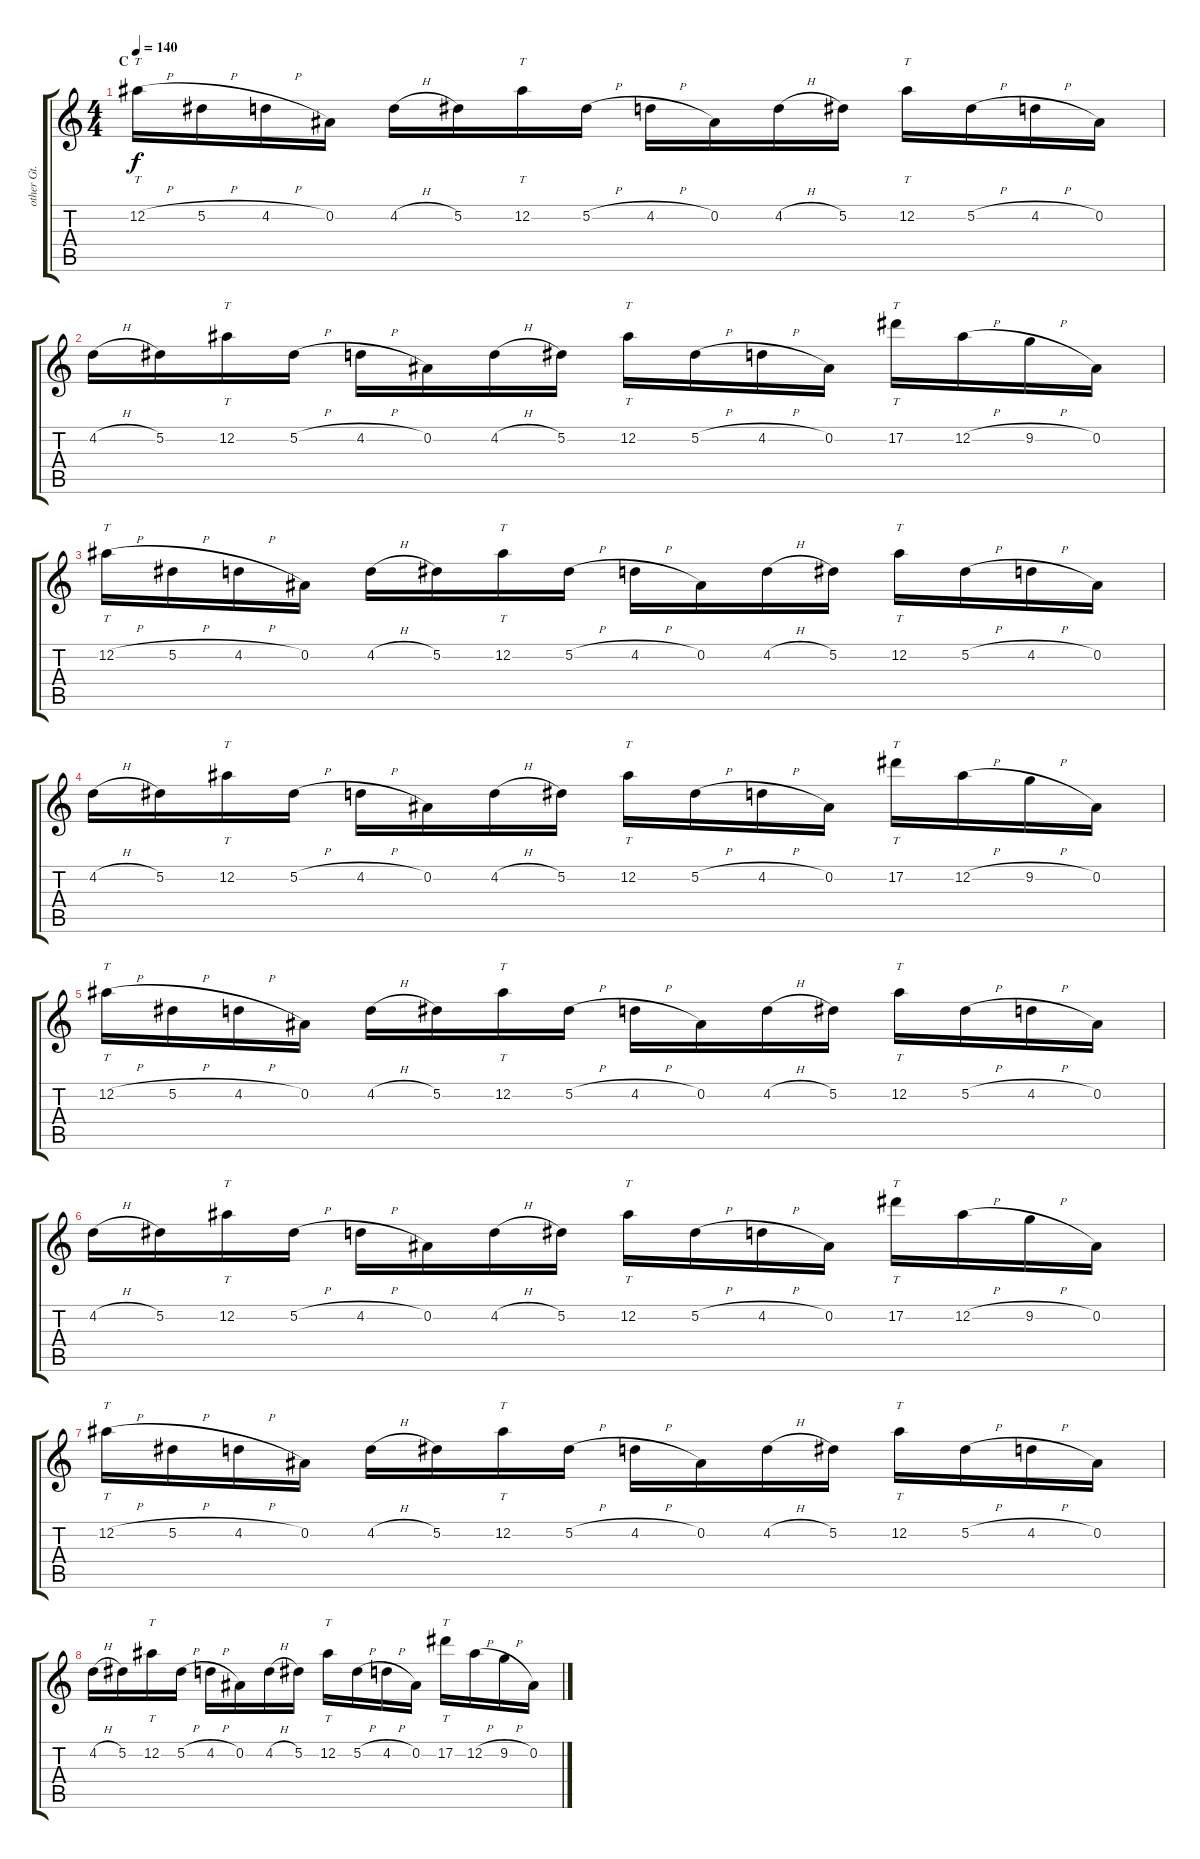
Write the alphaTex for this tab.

\track ("other Gt." "other Gt.") {instrument overdrivenguitar}
\staff {score tabs}
\tuning (Eb4 Bb3 Gb3 Db3 Ab2 Eb2) {hide}
\ts (4 4)
\section ("" "C")
\tempo 140
\clef g2
\ks c
12.2{h}.16{tt dy f} 5.2{h}.16 4.2{h}.16 0.2.16 4.2{h}.16 5.2.16 12.2.16{tt} 5.2{h}.16 4.2{h}.16 0.2.16 4.2{h}.16 5.2.16 12.2.16{tt} 5.2{h}.16 4.2{h}.16 0.2.16 |
4.2{h}.16 5.2.16 12.2.16{tt} 5.2{h}.16 4.2{h}.16 0.2.16 4.2{h}.16 5.2.16 12.2.16{tt} 5.2{h}.16 4.2{h}.16 0.2.16 17.2.16{tt} 12.2{h}.16 9.2{h}.16 0.2.16 |
12.2{h}.16{tt} 5.2{h}.16 4.2{h}.16 0.2.16 4.2{h}.16 5.2.16 12.2.16{tt} 5.2{h}.16 4.2{h}.16 0.2.16 4.2{h}.16 5.2.16 12.2.16{tt} 5.2{h}.16 4.2{h}.16 0.2.16 |
4.2{h}.16 5.2.16 12.2.16{tt} 5.2{h}.16 4.2{h}.16 0.2.16 4.2{h}.16 5.2.16 12.2.16{tt} 5.2{h}.16 4.2{h}.16 0.2.16 17.2.16{tt} 12.2{h}.16 9.2{h}.16 0.2.16 |
12.2{h}.16{tt} 5.2{h}.16 4.2{h}.16 0.2.16 4.2{h}.16 5.2.16 12.2.16{tt} 5.2{h}.16 4.2{h}.16 0.2.16 4.2{h}.16 5.2.16 12.2.16{tt} 5.2{h}.16 4.2{h}.16 0.2.16 |
4.2{h}.16 5.2.16 12.2.16{tt} 5.2{h}.16 4.2{h}.16 0.2.16 4.2{h}.16 5.2.16 12.2.16{tt} 5.2{h}.16 4.2{h}.16 0.2.16 17.2.16{tt} 12.2{h}.16 9.2{h}.16 0.2.16 |
12.2{h}.16{tt} 5.2{h}.16 4.2{h}.16 0.2.16 4.2{h}.16 5.2.16 12.2.16{tt} 5.2{h}.16 4.2{h}.16 0.2.16 4.2{h}.16 5.2.16 12.2.16{tt} 5.2{h}.16 4.2{h}.16 0.2.16 |
4.2{h}.16 5.2.16 12.2.16{tt} 5.2{h}.16 4.2{h}.16 0.2.16 4.2{h}.16 5.2.16 12.2.16{tt} 5.2{h}.16 4.2{h}.16 0.2.16 17.2.16{tt} 12.2{h}.16 9.2{h}.16 0.2.16
